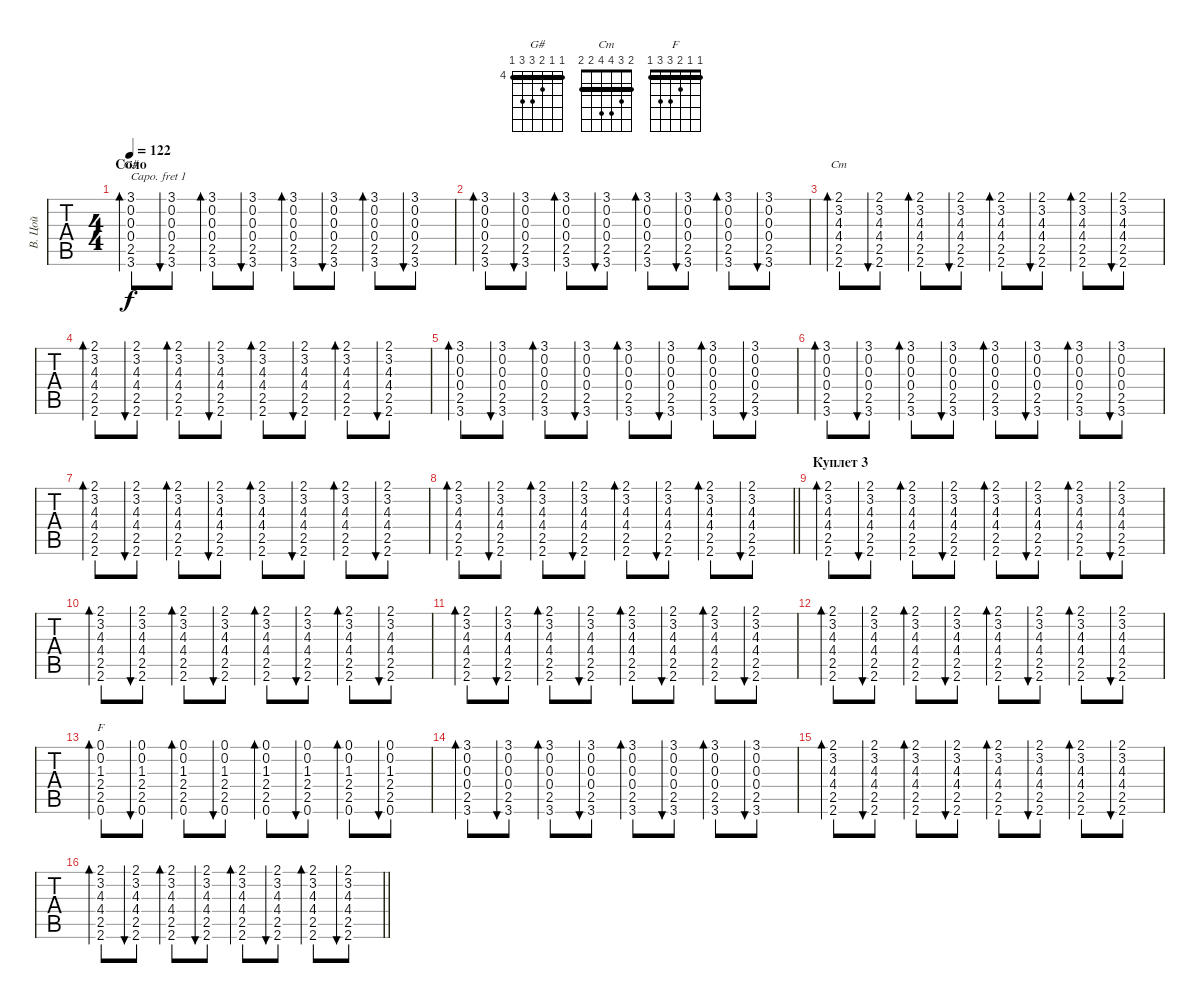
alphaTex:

\track ("В. Цой" "В. Цой") {instrument acousticguitarsteel}
\staff {tabs}
\capo 1
\tuning (E4 B3 G3 D3 A2 E2) {hide}
\chord ("G#" 4 4 5 6 6 4) {firstfret 4 barre 4}
\chord ("Cm" 2 3 4 4 2 2) {barre 2}
\chord ("F" 1 1 2 3 3 1) {barre 1}
\ts (4 4)
\section ("" "Соло")
\tempo 122
\clef g2
\ks c
(3.1 0.2 0.3 0.4 2.5 3.6).8{bd 30 ch "G#" dy f} (3.1 0.2 0.3 0.4 2.5 3.6).8{bu 30} (3.1 0.2 0.3 0.4 2.5 3.6).8{bd 30} (3.1 0.2 0.3 0.4 2.5 3.6).8{bu 30} (3.1 0.2 0.3 0.4 2.5 3.6).8{bd 30} (3.1 0.2 0.3 0.4 2.5 3.6).8{bu 30} (3.1 0.2 0.3 0.4 2.5 3.6).8{bd 30} (3.1 0.2 0.3 0.4 2.5 3.6).8{bu 30} |
(3.1 0.2 0.3 0.4 2.5 3.6).8{bd 30} (3.1 0.2 0.3 0.4 2.5 3.6).8{bu 30} (3.1 0.2 0.3 0.4 2.5 3.6).8{bd 30} (3.1 0.2 0.3 0.4 2.5 3.6).8{bu 30} (3.1 0.2 0.3 0.4 2.5 3.6).8{bd 30} (3.1 0.2 0.3 0.4 2.5 3.6).8{bu 30} (3.1 0.2 0.3 0.4 2.5 3.6).8{bd 30} (3.1 0.2 0.3 0.4 2.5 3.6).8{bu 30} |
(2.1 3.2 4.3 4.4 2.5 2.6).8{bd 30 ch "Cm"} (2.1 3.2 4.3 4.4 2.5 2.6).8{bu 30} (2.1 3.2 4.3 4.4 2.5 2.6).8{bd 30} (2.1 3.2 4.3 4.4 2.5 2.6).8{bu 30} (2.1 3.2 4.3 4.4 2.5 2.6).8{bd 30} (2.1 3.2 4.3 4.4 2.5 2.6).8{bu 30} (2.1 3.2 4.3 4.4 2.5 2.6).8{bd 30} (2.1 3.2 4.3 4.4 2.5 2.6).8{bu 30} |
(2.1 3.2 4.3 4.4 2.5 2.6).8{bd 30} (2.1 3.2 4.3 4.4 2.5 2.6).8{bu 30} (2.1 3.2 4.3 4.4 2.5 2.6).8{bd 30} (2.1 3.2 4.3 4.4 2.5 2.6).8{bu 30} (2.1 3.2 4.3 4.4 2.5 2.6).8{bd 30} (2.1 3.2 4.3 4.4 2.5 2.6).8{bu 30} (2.1 3.2 4.3 4.4 2.5 2.6).8{bd 30} (2.1 3.2 4.3 4.4 2.5 2.6).8{bu 30} |
(3.1 0.2 0.3 0.4 2.5 3.6).8{bd 30} (3.1 0.2 0.3 0.4 2.5 3.6).8{bu 30} (3.1 0.2 0.3 0.4 2.5 3.6).8{bd 30} (3.1 0.2 0.3 0.4 2.5 3.6).8{bu 30} (3.1 0.2 0.3 0.4 2.5 3.6).8{bd 30} (3.1 0.2 0.3 0.4 2.5 3.6).8{bu 30} (3.1 0.2 0.3 0.4 2.5 3.6).8{bd 30} (3.1 0.2 0.3 0.4 2.5 3.6).8{bu 30} |
(3.1 0.2 0.3 0.4 2.5 3.6).8{bd 30} (3.1 0.2 0.3 0.4 2.5 3.6).8{bu 30} (3.1 0.2 0.3 0.4 2.5 3.6).8{bd 30} (3.1 0.2 0.3 0.4 2.5 3.6).8{bu 30} (3.1 0.2 0.3 0.4 2.5 3.6).8{bd 30} (3.1 0.2 0.3 0.4 2.5 3.6).8{bu 30} (3.1 0.2 0.3 0.4 2.5 3.6).8{bd 30} (3.1 0.2 0.3 0.4 2.5 3.6).8{bu 30} |
(2.1 3.2 4.3 4.4 2.5 2.6).8{bd 30} (2.1 3.2 4.3 4.4 2.5 2.6).8{bu 30} (2.1 3.2 4.3 4.4 2.5 2.6).8{bd 30} (2.1 3.2 4.3 4.4 2.5 2.6).8{bu 30} (2.1 3.2 4.3 4.4 2.5 2.6).8{bd 30} (2.1 3.2 4.3 4.4 2.5 2.6).8{bu 30} (2.1 3.2 4.3 4.4 2.5 2.6).8{bd 30} (2.1 3.2 4.3 4.4 2.5 2.6).8{bu 30} |
\barLineRight lightlight
(2.1 3.2 4.3 4.4 2.5 2.6).8{bd 30} (2.1 3.2 4.3 4.4 2.5 2.6).8{bu 30} (2.1 3.2 4.3 4.4 2.5 2.6).8{bd 30} (2.1 3.2 4.3 4.4 2.5 2.6).8{bu 30} (2.1 3.2 4.3 4.4 2.5 2.6).8{bd 30} (2.1 3.2 4.3 4.4 2.5 2.6).8{bu 30} (2.1 3.2 4.3 4.4 2.5 2.6).8{bd 30} (2.1 3.2 4.3 4.4 2.5 2.6).8{bu 30} |
\section ("" "Куплет 3")
(2.1 3.2 4.3 4.4 2.5 2.6).8{bd 30} (2.1 3.2 4.3 4.4 2.5 2.6).8{bu 30} (2.1 3.2 4.3 4.4 2.5 2.6).8{bd 30} (2.1 3.2 4.3 4.4 2.5 2.6).8{bu 30} (2.1 3.2 4.3 4.4 2.5 2.6).8{bd 30} (2.1 3.2 4.3 4.4 2.5 2.6).8{bu 30} (2.1 3.2 4.3 4.4 2.5 2.6).8{bd 30} (2.1 3.2 4.3 4.4 2.5 2.6).8{bu 30} |
(2.1 3.2 4.3 4.4 2.5 2.6).8{bd 30} (2.1 3.2 4.3 4.4 2.5 2.6).8{bu 30} (2.1 3.2 4.3 4.4 2.5 2.6).8{bd 30} (2.1 3.2 4.3 4.4 2.5 2.6).8{bu 30} (2.1 3.2 4.3 4.4 2.5 2.6).8{bd 30} (2.1 3.2 4.3 4.4 2.5 2.6).8{bu 30} (2.1 3.2 4.3 4.4 2.5 2.6).8{bd 30} (2.1 3.2 4.3 4.4 2.5 2.6).8{bu 30} |
(2.1 3.2 4.3 4.4 2.5 2.6).8{bd 30} (2.1 3.2 4.3 4.4 2.5 2.6).8{bu 30} (2.1 3.2 4.3 4.4 2.5 2.6).8{bd 30} (2.1 3.2 4.3 4.4 2.5 2.6).8{bu 30} (2.1 3.2 4.3 4.4 2.5 2.6).8{bd 30} (2.1 3.2 4.3 4.4 2.5 2.6).8{bu 30} (2.1 3.2 4.3 4.4 2.5 2.6).8{bd 30} (2.1 3.2 4.3 4.4 2.5 2.6).8{bu 30} |
(2.1 3.2 4.3 4.4 2.5 2.6).8{bd 30} (2.1 3.2 4.3 4.4 2.5 2.6).8{bu 30} (2.1 3.2 4.3 4.4 2.5 2.6).8{bd 30} (2.1 3.2 4.3 4.4 2.5 2.6).8{bu 30} (2.1 3.2 4.3 4.4 2.5 2.6).8{bd 30} (2.1 3.2 4.3 4.4 2.5 2.6).8{bu 30} (2.1 3.2 4.3 4.4 2.5 2.6).8{bd 30} (2.1 3.2 4.3 4.4 2.5 2.6).8{bu 30} |
(0.1 0.2 1.3 2.4 2.5 0.6).8{bd 30 ch "F"} (0.1 0.2 1.3 2.4 2.5 0.6).8{bu 30} (0.1 0.2 1.3 2.4 2.5 0.6).8{bd 30} (0.1 0.2 1.3 2.4 2.5 0.6).8{bu 30} (0.1 0.2 1.3 2.4 2.5 0.6).8{bd 30} (0.1 0.2 1.3 2.4 2.5 0.6).8{bu 30} (0.1 0.2 1.3 2.4 2.5 0.6).8{bd 30} (0.1 0.2 1.3 2.4 2.5 0.6).8{bu 30} |
(3.1 0.2 0.3 0.4 2.5 3.6).8{bd 30} (3.1 0.2 0.3 0.4 2.5 3.6).8{bu 30} (3.1 0.2 0.3 0.4 2.5 3.6).8{bd 30} (3.1 0.2 0.3 0.4 2.5 3.6).8{bu 30} (3.1 0.2 0.3 0.4 2.5 3.6).8{bd 30} (3.1 0.2 0.3 0.4 2.5 3.6).8{bu 30} (3.1 0.2 0.3 0.4 2.5 3.6).8{bd 30} (3.1 0.2 0.3 0.4 2.5 3.6).8{bu 30} |
(2.1 3.2 4.3 4.4 2.5 2.6).8{bd 30} (2.1 3.2 4.3 4.4 2.5 2.6).8{bu 30} (2.1 3.2 4.3 4.4 2.5 2.6).8{bd 30} (2.1 3.2 4.3 4.4 2.5 2.6).8{bu 30} (2.1 3.2 4.3 4.4 2.5 2.6).8{bd 30} (2.1 3.2 4.3 4.4 2.5 2.6).8{bu 30} (2.1 3.2 4.3 4.4 2.5 2.6).8{bd 30} (2.1 3.2 4.3 4.4 2.5 2.6).8{bu 30} |
\barLineRight lightlight
(2.1 3.2 4.3 4.4 2.5 2.6).8{bd 30} (2.1 3.2 4.3 4.4 2.5 2.6).8{bu 30} (2.1 3.2 4.3 4.4 2.5 2.6).8{bd 30} (2.1 3.2 4.3 4.4 2.5 2.6).8{bu 30} (2.1 3.2 4.3 4.4 2.5 2.6).8{bd 30} (2.1 3.2 4.3 4.4 2.5 2.6).8{bu 30} (2.1 3.2 4.3 4.4 2.5 2.6).8{bd 30} (2.1 3.2 4.3 4.4 2.5 2.6).8{bu 30}
